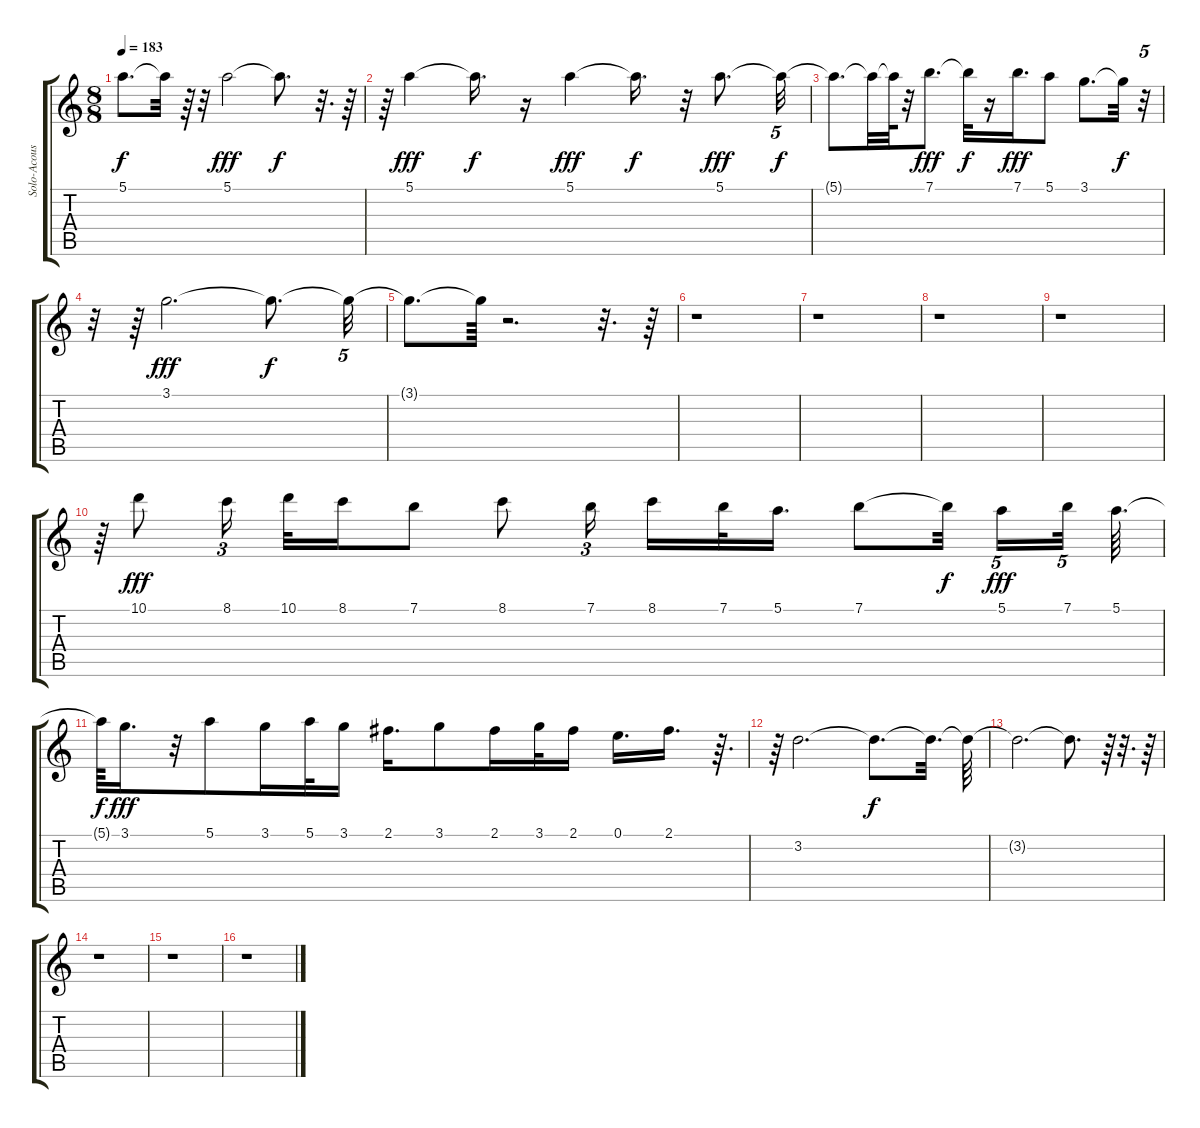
\track ("Solo-Acoustic" "Solo-Acous") {instrument acousticguitarnylon}
\staff {score tabs}
\tuning (E4 B3 G3 D3 A2 E2) {hide}
\ts (8 8)
\tempo 183
\clef g2
\ks c
5.1{t}.8{d dy f} 5.1{t}.32 r.64 r.32 5.1.2{dy fff} 5.1{t}.8{d dy f} r.32{d} r.64 |
r.64 5.1.4{dy fff} 5.1{t}.16{d dy f} r.16 5.1.4{dy fff} 5.1{t}.16{d dy f} r.32 5.1.8{d dy fff} 5.1{t}.32{tu (5 4) dy f} |
5.1{t}.8{d} 5.1{t}.32 5.1{t}.64 r.32 7.1.8{d dy fff} 7.1{t}.32{dy f} r.16 7.1.16{d dy fff} 5.1.8 3.1.8{d} 3.1{t}.32{dy f} r.32{tu (5 4)} |
r.32 r.64 3.1.2{d dy fff} 3.1{t}.8{d dy f} 3.1{t}.32{tu (5 4)} |
3.1{t}.8{d} 3.1{t}.64 r.2{d} r.32{d} r.64 |
r.1 |
r.1 |
r.1 |
r.1 |
r.64 10.1.8{dy fff} 8.1.16{tu (3 2) beam splitsecondary} 10.1.32 8.1.16 7.1.8 8.1.8 7.1.16{tu (3 2)} 8.1.16 7.1.32 5.1.16{d} 7.1.8 7.1{t}.32{dy f beam splitsecondary} 5.1.16{tu (5 4) dy fff} 7.1.32{tu (5 4)} 5.1.64{d} |
5.1{t}.64{dy f} 3.1.16{d dy fff} r.32 5.1.8 3.1.16 5.1.32 3.1.16 2.1.16{d} 3.1.8 2.1.16 3.1.32 2.1.16 0.1.16{d} 2.1.16{d} r.64{d} |
r.64 3.2.2{d} 3.2{t}.8{d dy f} 3.2{t}.32{d} 3.2{t}.64 |
3.2{t}.2{d} 3.2{t}.8{d} r.64 r.32{d} r.64 |
r.1 |
r.1 |
r.1
